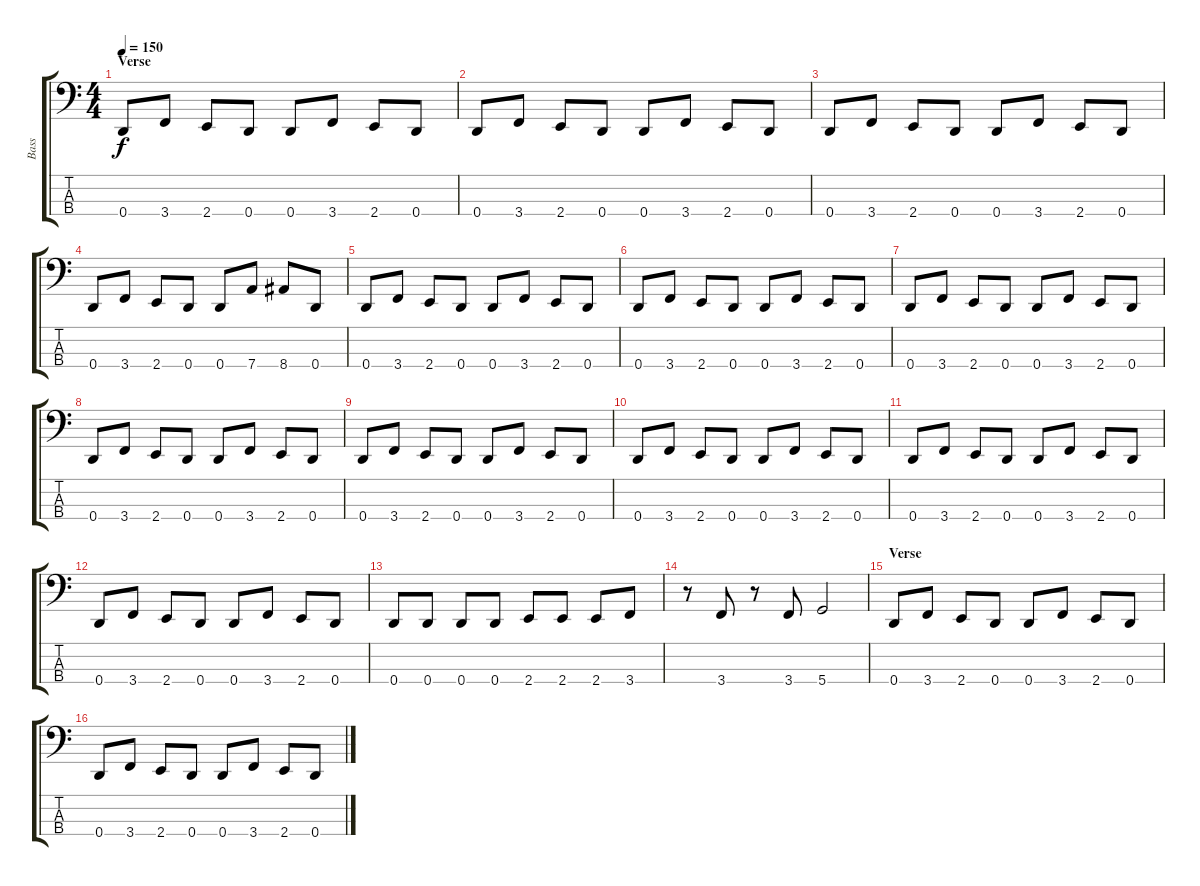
\track ("Bass" "Bass") {instrument electricbasspick}
\staff {score tabs}
\tuning (G2 D2 A1 D1) {hide}
\ts (4 4)
\section ("" "Verse")
\tempo 150
\clef f4
\ks c
0.4.8{dy f} 3.4.8 2.4.8 0.4.8 0.4.8 3.4.8 2.4.8 0.4.8 |
0.4.8 3.4.8 2.4.8 0.4.8 0.4.8 3.4.8 2.4.8 0.4.8 |
0.4.8 3.4.8 2.4.8 0.4.8 0.4.8 3.4.8 2.4.8 0.4.8 |
0.4.8 3.4.8 2.4.8 0.4.8 0.4.8 7.4.8 8.4.8 0.4.8 |
0.4.8 3.4.8 2.4.8 0.4.8 0.4.8 3.4.8 2.4.8 0.4.8 |
0.4.8 3.4.8 2.4.8 0.4.8 0.4.8 3.4.8 2.4.8 0.4.8 |
0.4.8 3.4.8 2.4.8 0.4.8 0.4.8 3.4.8 2.4.8 0.4.8 |
0.4.8 3.4.8 2.4.8 0.4.8 0.4.8 3.4.8 2.4.8 0.4.8 |
0.4.8 3.4.8 2.4.8 0.4.8 0.4.8 3.4.8 2.4.8 0.4.8 |
0.4.8 3.4.8 2.4.8 0.4.8 0.4.8 3.4.8 2.4.8 0.4.8 |
0.4.8 3.4.8 2.4.8 0.4.8 0.4.8 3.4.8 2.4.8 0.4.8 |
0.4.8 3.4.8 2.4.8 0.4.8 0.4.8 3.4.8 2.4.8 0.4.8 |
\section ("" "")
0.4.8 0.4.8 0.4.8 0.4.8 2.4.8 2.4.8 2.4.8 3.4.8 |
r.8 3.4.8 r.8 3.4.8 5.4.2 |
\section ("" "Verse")
0.4.8 3.4.8 2.4.8 0.4.8 0.4.8 3.4.8 2.4.8 0.4.8 |
0.4.8 3.4.8 2.4.8 0.4.8 0.4.8 3.4.8 2.4.8 0.4.8
